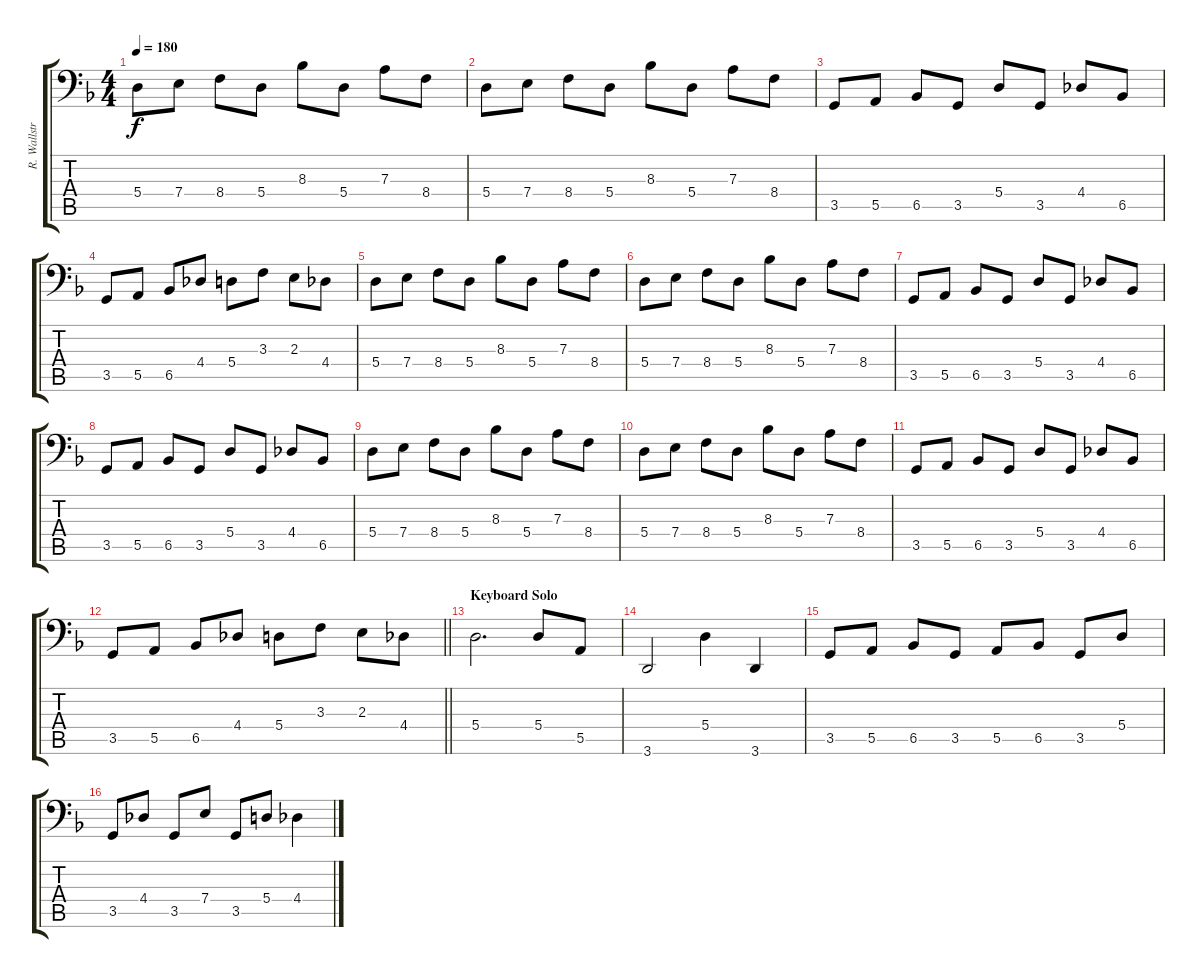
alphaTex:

\track ("R. Wallström (Bass)" "R. Wallstr") {instrument electricbassfinger}
\staff {score tabs}
\tuning (C3 G2 D2 A1 E1 B0) {hide}
\ts (4 4)
\tempo 180
\clef f4
\ks dminor
5.4.8{dy f} 7.4.8 8.4.8 5.4.8 8.3.8 5.4.8 7.3.8 8.4.8 |
5.4.8 7.4.8 8.4.8 5.4.8 8.3.8 5.4.8 7.3.8 8.4.8 |
3.5.8 5.5.8 6.5.8 3.5.8 5.4.8 3.5.8 4.4.8 6.5.8 |
3.5.8 5.5.8 6.5.8 4.4.8 5.4.8 3.3.8 2.3.8 4.4.8 |
5.4.8 7.4.8 8.4.8 5.4.8 8.3.8 5.4.8 7.3.8 8.4.8 |
5.4.8 7.4.8 8.4.8 5.4.8 8.3.8 5.4.8 7.3.8 8.4.8 |
3.5.8 5.5.8 6.5.8 3.5.8 5.4.8 3.5.8 4.4.8 6.5.8 |
3.5.8 5.5.8 6.5.8 3.5.8 5.4.8 3.5.8 4.4.8 6.5.8 |
5.4.8 7.4.8 8.4.8 5.4.8 8.3.8 5.4.8 7.3.8 8.4.8 |
5.4.8 7.4.8 8.4.8 5.4.8 8.3.8 5.4.8 7.3.8 8.4.8 |
3.5.8 5.5.8 6.5.8 3.5.8 5.4.8 3.5.8 4.4.8 6.5.8 |
\barLineRight lightlight
3.5.8 5.5.8 6.5.8 4.4.8 5.4.8 3.3.8 2.3.8 4.4.8 |
\section ("" "Keyboard Solo")
5.4.2{d} 5.4.8 5.5.8 |
3.6.2 5.4.4 3.6.4 |
3.5.8 5.5.8 6.5.8 3.5.8 5.5.8 6.5.8 3.5.8 5.4.8 |
3.5.8 4.4.8 3.5.8 7.4.8 3.5.8 5.4.8 4.4.4
